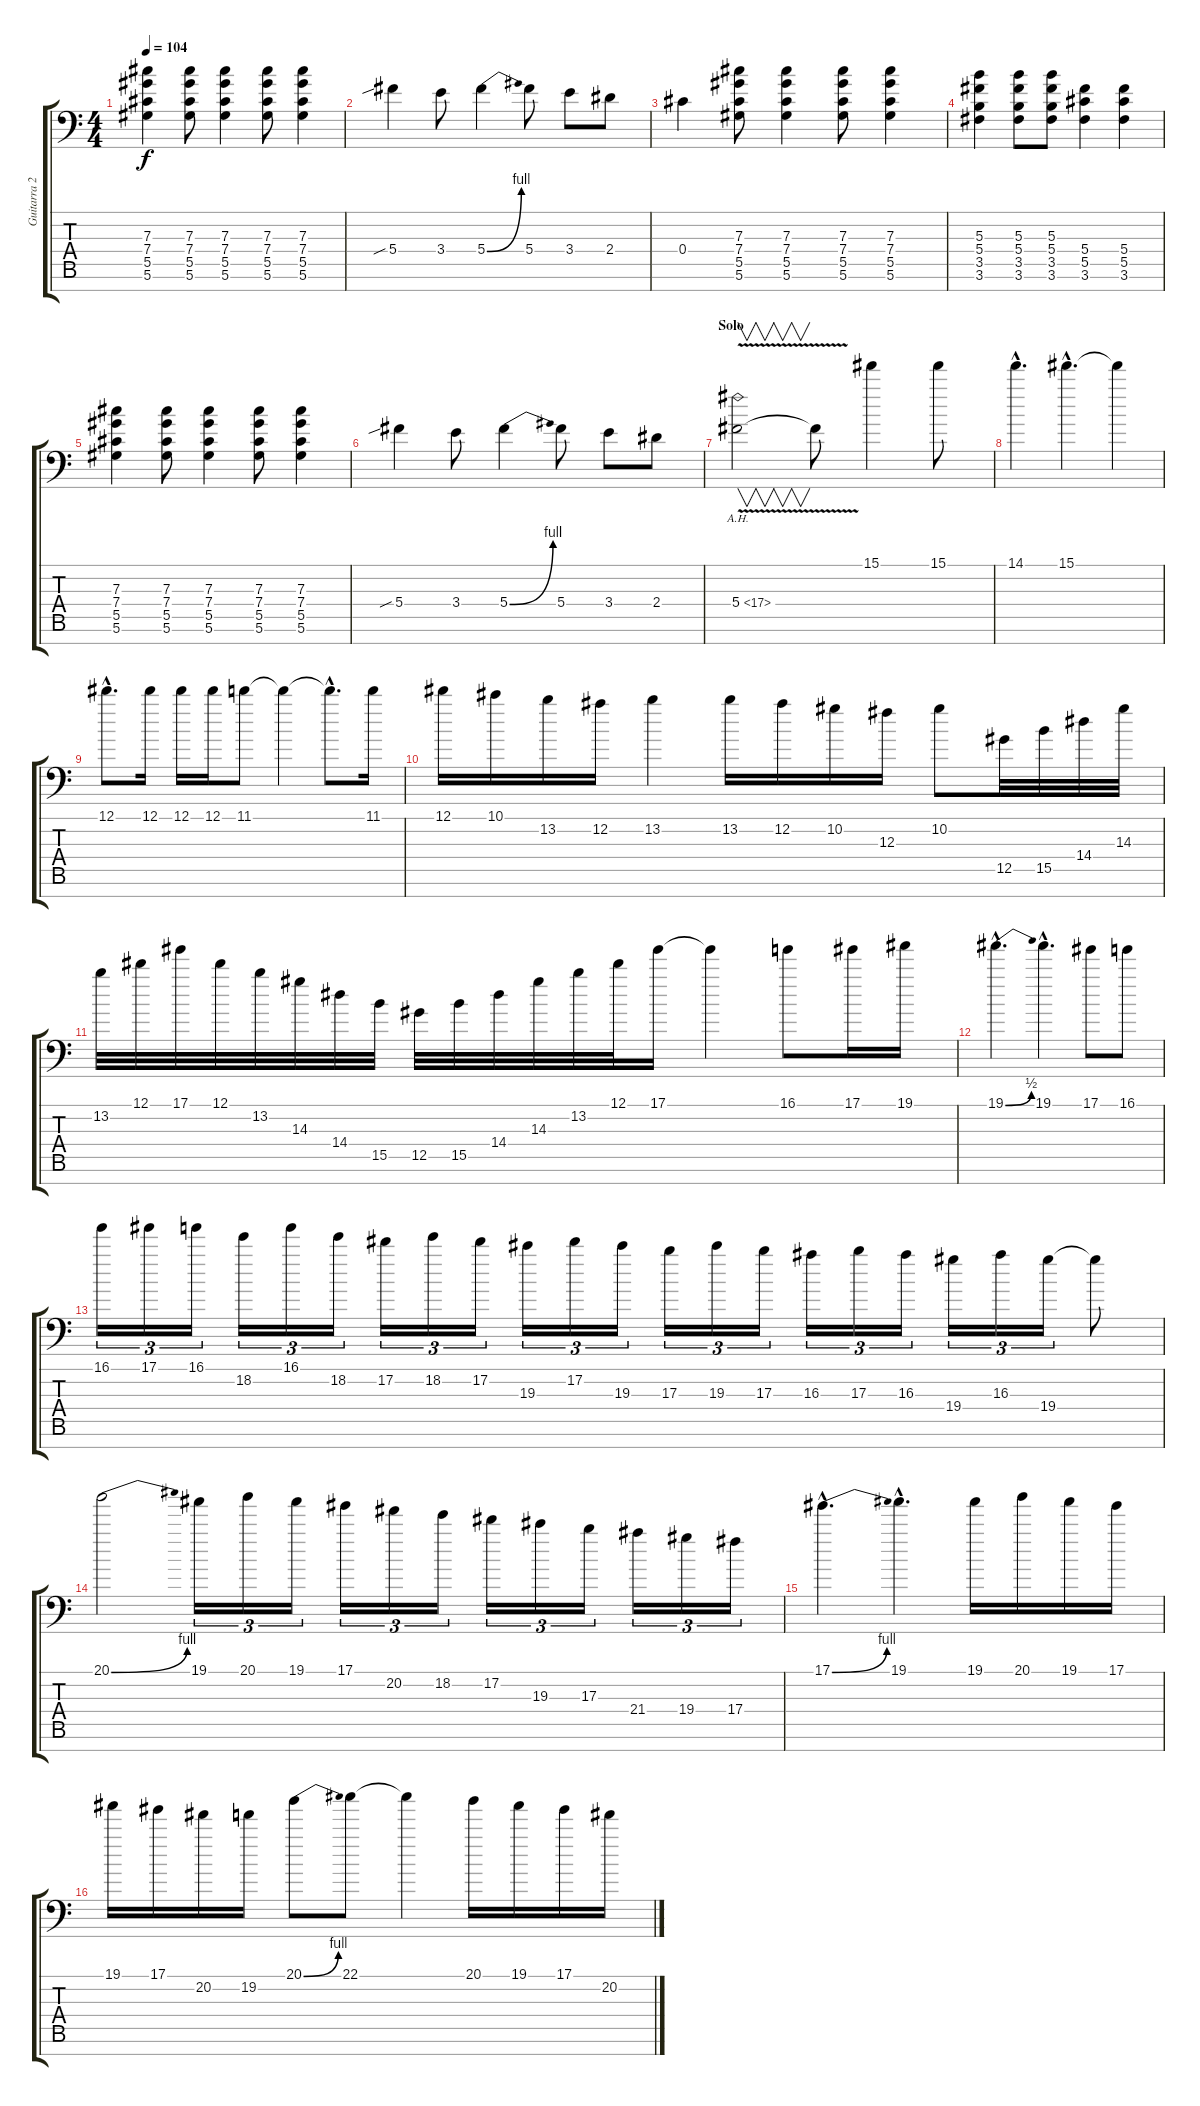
\track ("Guitarra 2" "Guitarra 2") {instrument distortionguitar}
\staff {score tabs}
\tuning (Eb4 Bb3 Gb3 Db3 Ab2 Eb2 Bb1) {hide}
\ts (4 4)
\tempo 104
\clef f4
\ks c
(7.3 7.4 5.5 5.6).4{dy f} (7.3 7.4 5.5 5.6).8 (7.3 7.4 5.5 5.6).4 (7.3 7.4 5.5 5.6).8 (7.3 7.4 5.5 5.6).4 |
5.4{sib}.4 3.4.8 5.4{be (bend 0 0 60 4)}.4 5.4.8 3.4.8 2.4.8 |
0.4.4 (7.3 7.4 5.5 5.6).8 (7.3 7.4 5.5 5.6).4 (7.3 7.4 5.5 5.6).8 (7.3 7.4 5.5 5.6).4 |
(5.3 5.4 3.5 3.6).4 (5.3 5.4 3.5 3.6).8 (5.3 5.4 3.5 3.6).8 (5.4 5.5 3.6).4 (5.4 5.5 3.6).4 |
(7.3 7.4 5.5 5.6).4 (7.3 7.4 5.5 5.6).8 (7.3 7.4 5.5 5.6).4 (7.3 7.4 5.5 5.6).8 (7.3 7.4 5.5 5.6).4 |
5.4{sib}.4 3.4.8 5.4{be (bend 0 0 60 4)}.4 5.4.8 3.4.8 2.4.8 |
\section ("" "Solo")
5.4{ah 12 v}.2{v} 5.4{t}.8 15.1.4 15.1.8 |
14.1{hac}.4{d} 15.1{hac}.4{d} 15.1{t}.4 |
12.1{hac}.8{d} 12.1.16 12.1.16 12.1.16 11.1.8 11.1{t}.4 11.1{hac t}.8{d} 11.1.16 |
12.1.16 10.1.16 13.2.16 12.2.16 13.2.4 13.2.16 12.2.16 10.2.16 12.3.16 10.2.8 12.5.32 15.5.32 14.4.32 14.3.32 |
13.2.32 12.1.32 17.1.32 12.1.32 13.2.32 14.3.32 14.4.32 15.5.32 12.5.32 15.5.32 14.4.32 14.3.32 13.2.32 12.1.32 17.1.16 17.1{t}.4 16.1.8 17.1.16 19.1.16 |
19.1{be (bend 0 0 60 2) hac}.4{d} 19.1{hac}.4{d} 17.1.8 16.1.8 |
16.1.16{tu (3 2)} 17.1.16{tu (3 2)} 16.1.16{tu (3 2)} 18.2.16{tu (3 2)} 16.1.16{tu (3 2)} 18.2.16{tu (3 2)} 17.2.16{tu (3 2)} 18.2.16{tu (3 2)} 17.2.16{tu (3 2)} 19.3.16{tu (3 2)} 17.2.16{tu (3 2)} 19.3.16{tu (3 2)} 17.3.16{tu (3 2)} 19.3.16{tu (3 2)} 17.3.16{tu (3 2)} 16.3.16{tu (3 2)} 17.3.16{tu (3 2)} 16.3.16{tu (3 2)} 19.4.16{tu (3 2)} 16.3.16{tu (3 2)} 19.4.16{tu (3 2)} 19.4{t}.8 |
20.1{be (bend 0 0 60 4)}.2 19.1.16{tu (3 2)} 20.1.16{tu (3 2)} 19.1.16{tu (3 2)} 17.1.16{tu (3 2)} 20.2.16{tu (3 2)} 18.2.16{tu (3 2)} 17.2.16{tu (3 2)} 19.3.16{tu (3 2)} 17.3.16{tu (3 2)} 21.4.16{tu (3 2)} 19.4.16{tu (3 2)} 17.4.16{tu (3 2)} |
17.1{be (bend 0 0 60 4) hac}.4{d} 19.1{hac}.4{d} 19.1.16 20.1.16 19.1.16 17.1.16 |
19.1.16 17.1.16 20.2.16 19.2.16 20.1{be (bend 0 0 60 4)}.8 22.1.8 22.1{t}.4 20.1.16 19.1.16 17.1.16 20.2.16
